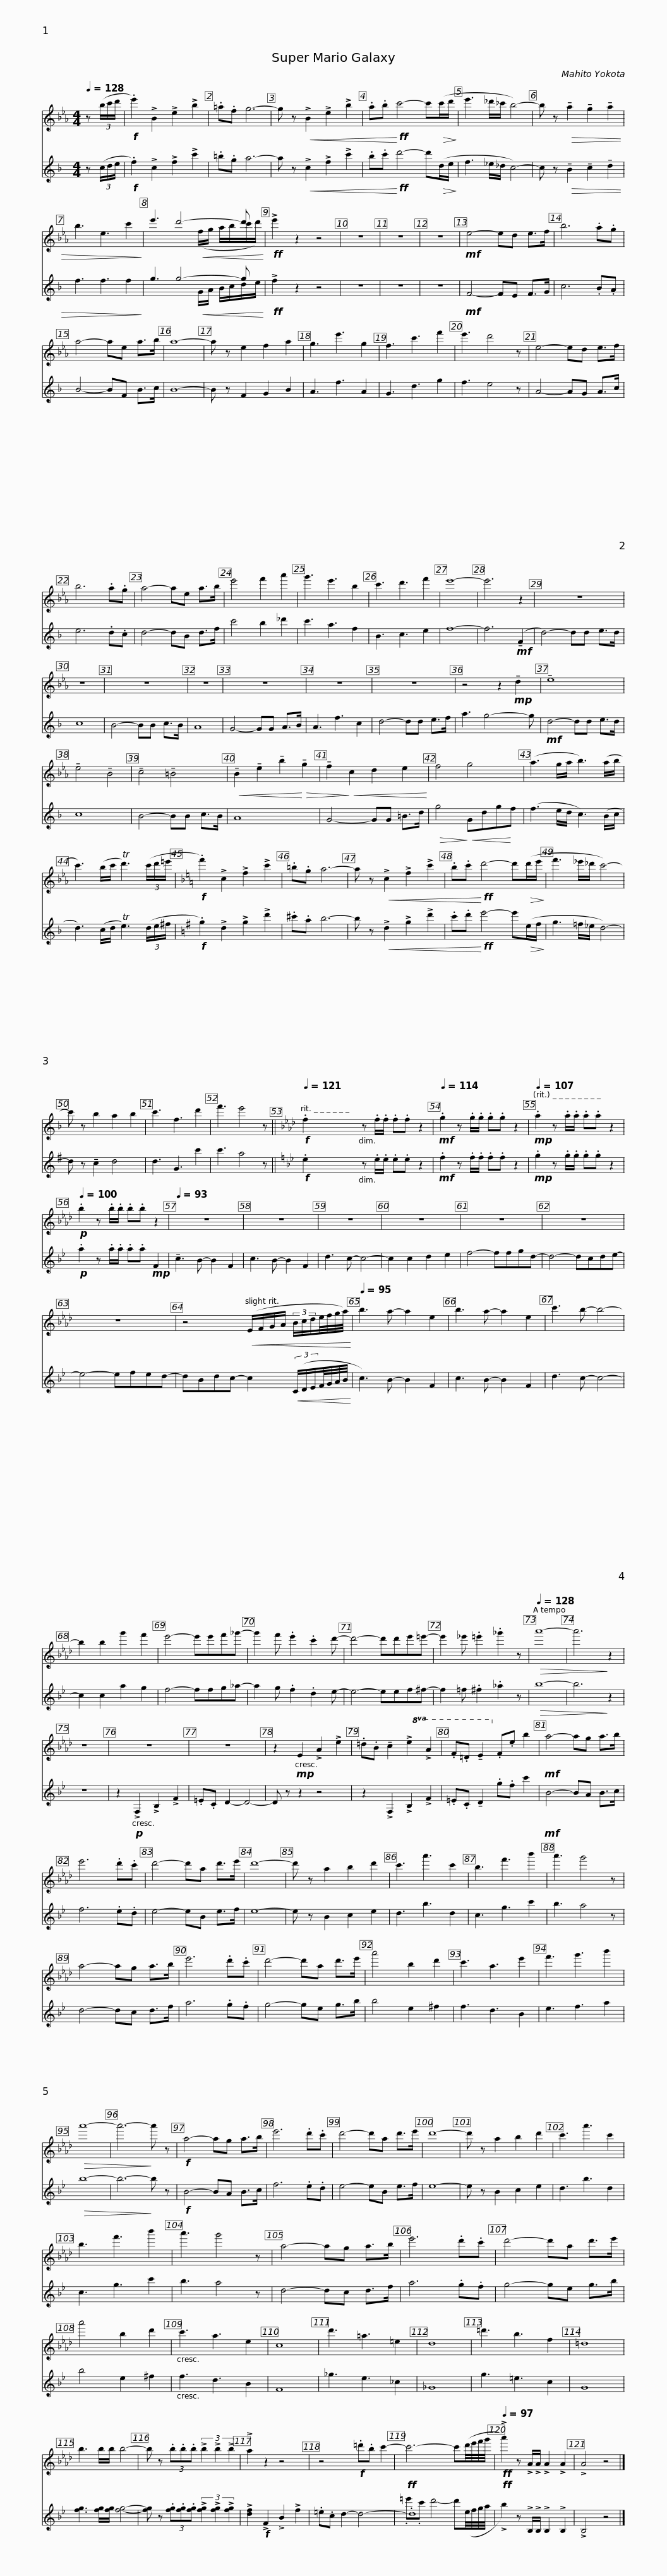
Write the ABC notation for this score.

X:1
%%score ( 1 2 ) ( 3 4 )
L:1/8
Q:1/4=128
M:4/4
I:linebreak $
K:Eb
V:1 treble
V:2 treble
V:3 treble transpose=-2
V:4 treble transpose="-2 "
V:1
 z (3(b/c'/d'/ |!f! .e'2) !>!B2 !>!e2 !>!b2 | .=a.f g6- | g z!<(! !>!B2 !>!e2 !>!b2 | .a.b!<)!!ff! c'4- c'!>(!(c'/d'/!>)! | %5
 e'3 _d'/_c'/ b4-) |$ b z!>(! !tenuto!a2 !tenuto!g2 !tenuto!a2 | b3 e3 c'2!>)! | e'3 d'4- d' |!ff! !>!e'2 z2 z4 | %10
 z8 | z8 | z8 |!mf! e4- ed e>f | b6 .a.g |$ %15
 a4- ae a>b | a8- | a z e2 f2 a2 | g3 e'3 g2 | f3 c'3 f'2 | %20
 e'3 d'4 z | e4- ed e>f | b6 .a.g |$ a4- ae a>b | e'4 f'2 a'2 | %25
 g'3 e'3 b2 | c'3 d'3 f'2 | e'8- | e'6 z2 | z8 | %30
 z8 | z8 | z8 |$ z8 | z8 | %35
 z8 | z4 z2!mp! !tenuto!d2 | !tenuto!e8 | !tenuto!e4 !tenuto!B4 | !tenuto!c4 !tenuto!=B4 | %40
!<(! !tenuto!B2 !tenuto!e2 !tenuto!b2!<)!!>(! !tenuto!g2 |$ !tenuto!f2!>)!!<(! c2 d2 e2!<)! | f4 g4 | (a3 g/a/ b3) (a/b/ | c'3) (b/c'/ Td'3) (3(c'/d'/=e'/ | %45
[K:F]!f! .f'2) !>!c2 !>!f2 !>!c'2 | .=b.g a6- |$ a z!<(! !>!c2 !>!f2 !>!c'2 | .b.c'!<)!!ff! d'4- d'!>(!(d'/e'/!>)! | f'3 _e'/_d'/ c'4-) | %50
 c' z b2 a2 b2 | c'3 f3 d'2 | f'3 e'4 z ||$[K:Ab][Q:1/4=121]!f! .f2 z .f/.f/ .f.f z2 |[Q:1/4=114]!mf! .g2 z .g/.g/ .g.g z2 | %55
[Q:1/4=107]!mp! .a2 z .a/.a/ .a.a z2 |[Q:1/4=100]!p! .b2 z .b/.b/ .b.b z2 |[Q:1/4=93] z8 | z8 |$ z8 | %60
 z8 | z8 | z8 | z8 | z4!<(! (E/F/G/A/ (3B/c/d/e/4f/4g/4a/4)!<)! |$ %65
[Q:1/4=95] b3 a- a2 e2 | b3 a- a2 e2 | c'3 b- b4- | b2 b2 g'2 f'2 | e'4- e'e'f'_g'- | %70
 g'2 f' .e'2 .c'2 d'- |$ d'4- d'd'e'=e'- | e'2 _e' .=e'2 ._g'2 z |[Q:1/4=128]!>(! a'8- | a'6!>)! z2 | %75
 z8 | z8 | z8 | z2!mp! E2 !>!A2 !>!e2 |$ .=d.B !tenuto!c2!8va(! !>!e2 !>!a2 | %80
 .f.=d !tenuto!e2!8va)! .f.e b2 |!mf! a4- ag a>b | e'6 .d'.c' | d'4- d'a d'>e' | d'8- | %85
 d' z a2 b2 d'2 |$ c'3 a'3 c'2 | b3 f'3 b'2 | a'3 g'4 z | a4- ag a>b | %90
 e'6 .d'.c' | d'4- d'a d'>e' | a'4 b2 d'2 | c'3 a3 e'2 |$ f'3 g'3 b'2 | %95
!>(! a'8- | a'6-!>)! a' z |!f! a4- ag a>b | e'6 .d'.c' | d'4- d'a d'>e' | %100
 d'8- | d' z a2 b2 d'2 |$ c'3 a'3 c'2 | b3 f'3 b'2 | a'3 g'4 z | %105
 a4- ag a>b | e'6 .d'.c' | d'4- d'a d'>e' | a'4 b2 d'2 | c'3 a3 e2 |$ %110
 c8 | d'3 =a3 =e2 | d8 | =d'3 b3 f2 | =d8 | %115
 b3 b/b/ b4- | b z (3.b.b.b (3!>!b2 !>!b2 !>!b2 | !>!a2 z2 z4 |$ z4!f! .=d'.b c'2- | c'6- c'(d'/4e'/4f'/4g'/4 | %120
[Q:1/4=97]!ff! !>!a'2) z !>!A/!>!A/ !>!A2 !>!A2 | !>!A4 z4 |] %122
V:2
 x2 | x8 | x8 | x8 | x8 | %5
 x8 |$ x8 | x8 | x5!<(! (f/g/ a/b/c'/d'/)!<)! | x8 | %10
 x8 | x8 | x8 | x8 | x8 |$ %15
 x8 | x8 | x8 | x8 | x8 | %20
 x8 | x8 | x8 |$ x8 | x8 | %25
 x8 | x8 | x8 | x8 | x8 | %30
 x8 | x8 | x8 |$ x8 | x8 | %35
 x8 | x8 | x8 | x8 | x8 | %40
 x8 |$ x8 | x8 | x8 | x4 x3 x | %45
[K:F] x8 | x8 |$ x8 | x8 | x8 | %50
 x8 | x8 | x8 ||$[K:Ab] x8 | x8 | %55
 x8 | x8 | x8 | x8 |$ x8 | %60
 x8 | x8 | x8 | x8 | x8 |$ %65
 x8 | x8 | x8 | x8 | x8 | %70
 x8 |$ x8 | x8 | x8 | x8 | %75
 x8 | x8 | x8 | x8 |$ x4!8va(! x4 | %80
 x4!8va)! x4 | x8 | x8 | x8 | x8 | %85
 x8 |$ x8 | x8 | x8 | x8 | %90
 x8 | x8 | x8 | x8 |$ x8 | %95
 x8 | x8 | x8 | x8 | x8 | %100
 x8 | x8 |$ x8 | x8 | x8 | %105
 x8 | x8 | x8 | x8 | x8 |$ %110
 x8 | x8 | x8 | x8 | x8 | %115
 x8 | x8 | x8 |$ x8 | x8 | %120
 x8 | x8 |] %122
V:3
[K:F] z (3(c/d/e/ |!f! .f2) !>!c2 !>!f2 !>!c'2 | .=b.g a6- | a z!<(! !>!c2 !>!f2 !>!c'2 | .b.c'!<)!!ff! d'4- d'!>(!(d/e/!>)! | %5
 f3 _e/_d/ c4-) |$ c z!>(! !tenuto!B2 !tenuto!c2 !tenuto!d2 | f3 f3 f2!>)! | g3 g4- g |!ff! !>!f2 z2 z4 | %10
 z8 | z8 | z8 |!mf! F4- FE F>G | c6 .B.A |$ %15
 B4- BF B>c | B8- | B z F2 G2 B2 | A3 f3 A2 | G3 d3 g2 | %20
 f3 e4 z | A4- AG A>c | e6 .d.c |$ d4- dB d>f | c'4 b2 _d'2 | %25
 c'3 a3 f2 | B3 c3 e2 | f8- | f6!mf! (!tenuto!F2 | d4-) dd e>d | %30
 c8 | B4- BB c>B | A8 |$ G4- GG A>B | A3 f3 c2 | %35
 d4- dd e>f | a3 g4- g |!mf! d4- dd e>d | c8 | B4- BB c>B | %40
 A8 |$ G4- GG =B>d |!>(! g4!>)!!<(! Gdg!<)!f | (f3 e/d/ c3) (B/c/ | d3) (c/d/ Te3) (3(d/e/^f/ | %45
[K:G]!f! .g2) !>!d2 !>!g2 !>!d'2 | .^c'.a b6- |$ b z!<(! !>!d2 !>!g2 !>!d'2 | .c'.d'!<)!!ff! e'4- e'!>(!(e/f/!>)! | g3 =f/_e/ d4-) | %50
 d z !tenuto!c2 d4 | d3 G3 c'2 | c'3 a4 z ||$[K:Bb]!f! .e2 z .e/.e/ .e.e z2 |!mf! .f2 z .f/.f/ .f.f z2 | %55
!mp! .g2 z .g/.g/ .g.g z2 |!p! .a2 z .a/.a/ .a.a!mp! F2 | !tenuto!c3 B- B2 F2 | c3 B- B2 F2 |$ d3 c- c4- | %60
 c2 c2 d2 e2 | f4- ffgd- | d4- dcde- | e4- efed- | dBdc- c2!<(! (3(C/D/E/F/4G/4A/4B/4!<)! |$ %65
 c3) B- B2 F2 | c3 B- B2 F2 | d3 c- c4- | c2 c2 a2 g2 | f4- ffg_a- | %70
 a2 g .f2 .d2 e- |$ e4- eef^f- | f2 =f .^f2 ._a2 z |!>(! b8- | b6!>)! z2 | %75
 z8 | z2!p! !>!F,2 !>!B,2 !>!F2 | .=E.C D2- D4- | D z z2 z4 |$ z2 !>!F,2 !>!B,2 !>!F2 | %80
 .=E.C !tenuto!D2 .g.f c'2 |!mf! B4- BA B>c | f6 .e.d | e4- eB e>f | e8- | %85
 e z B2 c2 e2 |$ d3 b3 d2 | c3 g3 c'2 | b3 a4 z | d4- dc d>f | %90
 a6 .g.f | g4- ge g>b | b4 e2 ^f2 | f3 d3 B2 |$ e3 f3 a2 | %95
!>(! b8- | b6-!>)! b z |!f! B4- BA B>c | f6 .e.d | e4- eB e>f | %100
 e8- | e z B2 c2 e2 |$ d3 b3 d2 | c3 g3 c'2 | b3 a4 z | %105
 d4- dc d>f | a6 .g.f | g4- ge g>b | b4 e2 ^f2 | f3 d3 B2 |$ %110
 F8 | _g3 e3 _c2 | _G8 | g3 =e3 c2 | G8 | %115
 [fg]3 [fg]/[fg]/ [fg]4- | [fg] z (3.[fg].[fg].[fg] (3!>![fg]2 !>![fg]2 !>![fg]2 | !>![df]2!f! !>!F2 !>!B2 !>!f2 |$ .=e.c d2- d4- |!ff! .d8 | %120
!ff! x2 z !>!B,/!>!B,/ !>!B,2 !>!B,2 | !>!B,4 z4 |] %122
V:4
[K:F] x2 | x8 | x8 | x8 | x8 | %5
 x8 |$ x8 | x8 | x5!<(! G/A/ B/c/d/e/!<)! | x8 | %10
 x8 | x8 | x8 | x8 | x8 |$ %15
 x8 | x8 | x8 | x8 | x8 | %20
 x8 | x8 | x8 |$ x8 | x8 | %25
 x8 | x8 | x8 | x8 | x8 | %30
 x8 | x8 | x8 |$ x8 | x8 | %35
 x8 | x8 | x8 | x8 | x8 | %40
 x8 |$ x8 | x8 | x8 | x4 x3 x | %45
[K:G] x8 | x8 |$ x8 | x8 | x8 | %50
 x8 | x8 | x8 ||$[K:Bb] x8 | x8 | %55
 x8 | x8 | x8 | x8 |$ x8 | %60
 x8 | x8 | x8 | x8 | x8 |$ %65
 x8 | x8 | x8 | x8 | x8 | %70
 x8 |$ x8 | x8 | x8 | x8 | %75
 x8 | x8 | x8 | x8 |$ x8 | %80
 x8 | x8 | x8 | x8 | x8 | %85
 x8 |$ x8 | x8 | x8 | x8 | %90
 x8 | x8 | x8 | x8 |$ x8 | %95
 x8 | x8 | x8 | x8 | x8 | %100
 x8 | x8 |$ x8 | x8 | x8 | %105
 x8 | x8 | x8 | x8 | x8 |$ %110
 x8 | x8 | x8 | x8 | x8 | %115
 x8 | x8 | x8 |$ x8 | .=e'.c' d'4- d'(e/4f/4g/4a/4 | %120
 !>!b2) x6 | x8 |] %122
